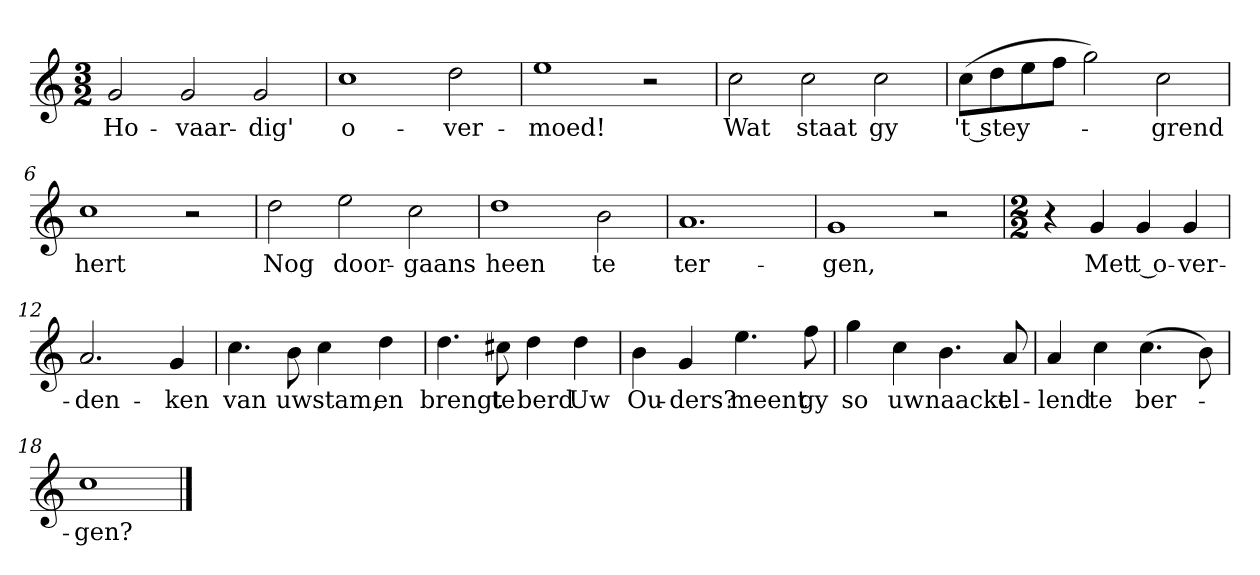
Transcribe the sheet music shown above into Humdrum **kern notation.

**kern	**text
*part1	*part1
*staff1	*staff1
*clefG2	*
*k[]	*
*C:	*
*M3/2	*
*MM120	*
=1	=1
2g	Ho-
2g	-vaar-
2g	-dig'
=2	=2
1cc	o-
2dd	-ver-
=3	=3
1ee	-moed!
2r	.
=4	=4
2cc	Wat
2cc	staat
2cc	gy
=5	=5
(8cc\L	't stey-
8dd\	.
8ee\	.
8ff\J	.
2gg)	.
2cc	-grend
=6	=6
1cc	hert
2r	.
=7	=7
2dd	Nog
2ee	door-
2cc	-gaans
=8	=8
1dd	heen
2b	te
=9	=9
1.a	ter-
=10	=10
1g	-gen,
2r	.
=11	=11
*M2/2	*
4r	.
4g	Met
4g	t o-
4g	-ver-
=12	=12
2.a	-den-
4g	-ken
=13	=13
4.cc	van
8b	uw
4cc	stam,
4dd	en
=14	=14
4.dd	brengt
8cc#X	te
4dd	berd
4dd	Uw
=15	=15
4b	Ou-
4g	-ders?
4.ee	meent
8ff	gy
=16	=16
4gg	so
4cc	uw
4.b	naackt
8a	el-
=17	=17
4a	-lend
4cc	te
(4.cc	ber-
8b)	.
=18	=18
1cc	-gen?
==	==
*-	*-
